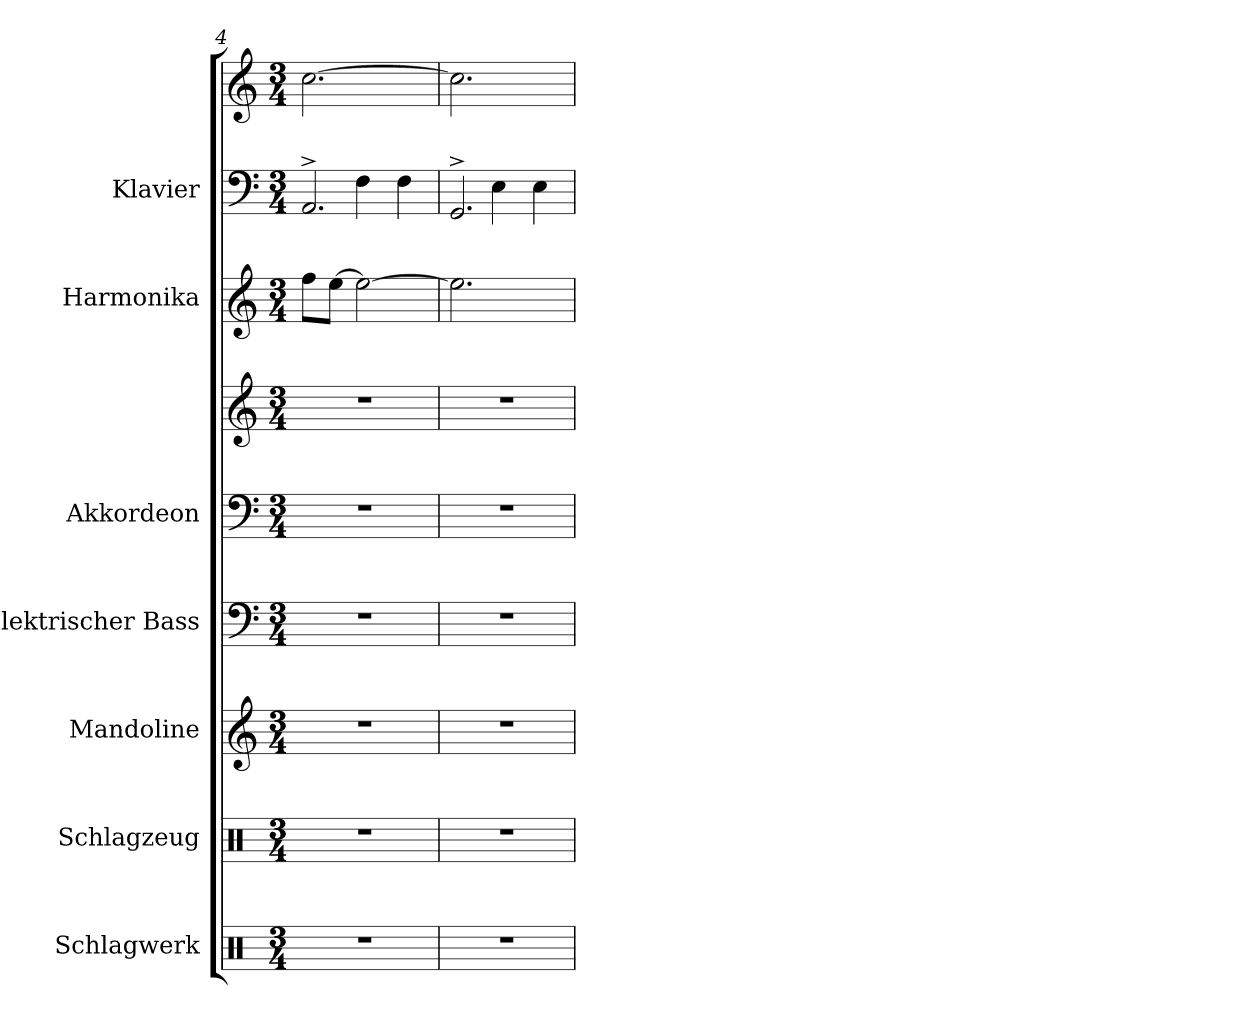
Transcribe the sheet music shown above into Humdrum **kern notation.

**kern	**kern	**kern	**kern	**kern	**kern	**kern	**kern	**kern
*part7	*part6	*part5	*part4	*part3	*part3	*part2	*part1	*part1
*staff9	*staff8	*staff7	*staff6	*staff5	*staff4	*staff3	*staff2	*staff1
*I"Schlagwerk	*I"Schlagzeug	*I"Mandoline	*I"Elektrischer Bass	*I"Akkordeon	*	*I"Harmonika	*I"Klavier	*
*I'Schlw.	*I'Schlgz.	*I'Mand.	*I'E-B.	*I'Akk.	*	*	*I'Klav.	*
*clefX	*clefX	*clefG2	*clefF4	*clefF4	*clefG2	*clefG2	*clefF4	*clefG2
*	*	*	*ITrd7c12	*	*	*	*	*
*k[]	*k[]	*k[]	*k[]	*k[]	*k[]	*k[]	*k[]	*k[]
*M3/4	*M3/4	*M3/4	*M3/4	*M3/4	*M3/4	*M3/4	*M3/4	*M3/4
=4	=4	=4	=4	=4	=4	=4	=4	=4
*	*	*	*	*	*	*	*^	*
2.r	2.r	2.r	2.r	2.r	2.r	8ff\L	2.AA^/	4ryy	[2.cc\
.	.	.	.	.	.	[8ee\J	.	.	.
.	.	.	.	.	.	2ee\_	.	4F\	.
.	.	.	.	.	.	.	.	4F\	.
=5	=5	=5	=5	=5	=5	=5	=5	=5	=5
2.r	2.r	2.r	2.r	2.r	2.r	2.ee\]	2.GG^/	4ryy	2.cc\]
.	.	.	.	.	.	.	.	4E\	.
.	.	.	.	.	.	.	.	4E\	.
*	*	*	*	*	*	*	*v	*v	*
=	=	=	=	=	=	=	=	=
*-	*-	*-	*-	*-	*-	*-	*-	*-
